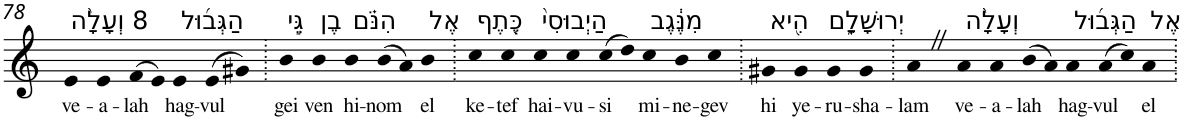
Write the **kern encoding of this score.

**kern	**text
*part1	*part1
*staff1	*staff1
*I"Piano	*
*I'Pno	*
!!LO:PB:g=z
*clefG2	*
*k[]	*
=78	=78
!LO:TX:a:t=8 וְעָלָ֨ה	!
!	!LO:LY:b
4e	ve-
!	!LO:LY:b
4e	-a-
!	!LO:LY:b
(>8f	-lah
8e)	.
!LO:TX:a:t=הַגְּב֜וּל	!
!	!LO:LY:b
4e	hag-
!	!LO:LY:b
(>8e	-vul
8g#X)	.
=79.	=79.
!LO:TX:a:t=גֵּ֣י	!
!	!LO:LY:b
4b	gei
!LO:TX:a:t=בֶן	!
!	!LO:LY:b
4b	ven
!LO:TX:a:t=הִנֹּ֗ם	!
!	!LO:LY:b
4b	hi-
!	!LO:LY:b
(>8b	-nom
8a)	.
!LO:TX:a:t=אֶל	!
!	!LO:LY:b
4b	el
=80.	=80.
!LO:TX:a:t=כֶּ֤תֶף	!
!	!LO:LY:b
4cc	ke-
!	!LO:LY:b
4cc	-tef
!LO:TX:a:t=הַיְבוּסִי֙	!
!	!LO:LY:b
4cc	hai-
!	!LO:LY:b
4cc	-vu-
!	!LO:LY:b
(>8cc	-si
8dd)	.
!LO:TX:a:t=מִנֶּ֔גֶב	!
!	!LO:LY:b
4cc	mi-
!	!LO:LY:b
4b	-ne-
!	!LO:LY:b
4cc	-gev
=81.	=81.
!LO:TX:a:t=הִ֖יא	!
!	!LO:LY:b
4g#X	hi
!LO:TX:a:t=יְרוּשָׁלִָ֑ם	!
!	!LO:LY:b
4g#	ye-
!	!LO:LY:b
4g#	-ru-
!	!LO:LY:b
4g#	-sha-
=82.	=82.
!	!LO:LY:b
4aZ	-lam
!LO:TX:a:t=וְעָלָ֨ה	!
!	!LO:LY:b
4a	ve-
!	!LO:LY:b
4a	-a-
!	!LO:LY:b
(>8b	-lah
8a)	.
!LO:TX:a:t=הַגְּב֜וּל	!
!	!LO:LY:b
4a	hag-
!	!LO:LY:b
(>8a	-vul
8cc)	.
!LO:TX:a:t=אֶל	!
!	!LO:LY:b
4a	el
=.	=.
*-	*-
